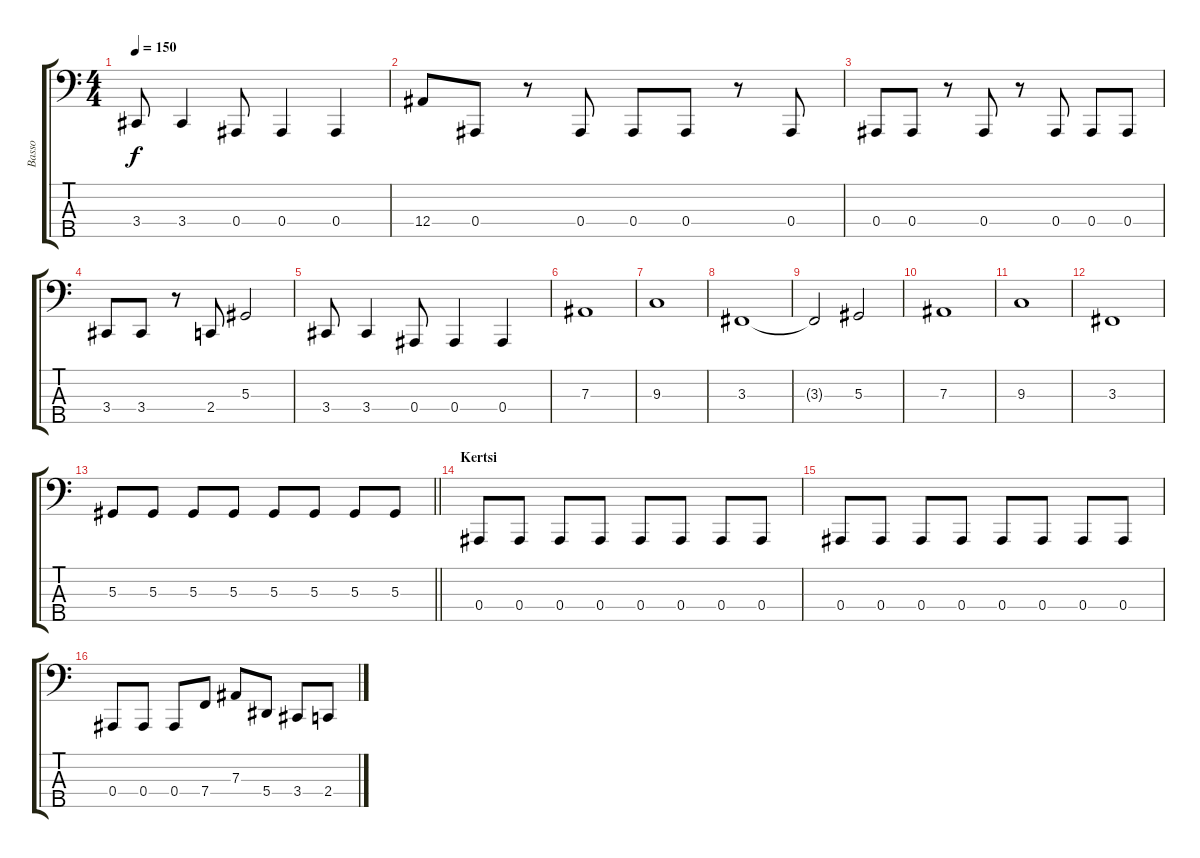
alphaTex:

\track ("Basso" "Basso") {instrument electricbassfinger}
\staff {score tabs}
\tuning (Db2 Ab1 Eb1 Bb0 F0) {hide}
\ts (4 4)
\tempo 150
\clef f4
\ks c
3.4.8{dy f} 3.4.4 0.4.8 0.4.4 0.4.4 |
12.4.8 0.4.8 r.8 0.4.8 0.4.8 0.4.8 r.8 0.4.8 |
0.4.8 0.4.8 r.8 0.4.8 r.8 0.4.8 0.4.8 0.4.8 |
3.4.8 3.4.8 r.8 2.4.8 5.3.2 |
3.4.8 3.4.4 0.4.8 0.4.4 0.4.4 |
7.3.1 |
9.3.1 |
3.3.1 |
3.3{t}.2 5.3.2 |
7.3.1 |
9.3.1 |
3.3.1 |
\barLineRight lightlight
5.3.8 5.3.8 5.3.8 5.3.8 5.3.8 5.3.8 5.3.8 5.3.8 |
\section ("" "Kertsi")
0.4.8 0.4.8 0.4.8 0.4.8 0.4.8 0.4.8 0.4.8 0.4.8 |
0.4.8 0.4.8 0.4.8 0.4.8 0.4.8 0.4.8 0.4.8 0.4.8 |
0.4.8 0.4.8 0.4.8 7.4.8 7.3.8 5.4.8 3.4.8 2.4.8
